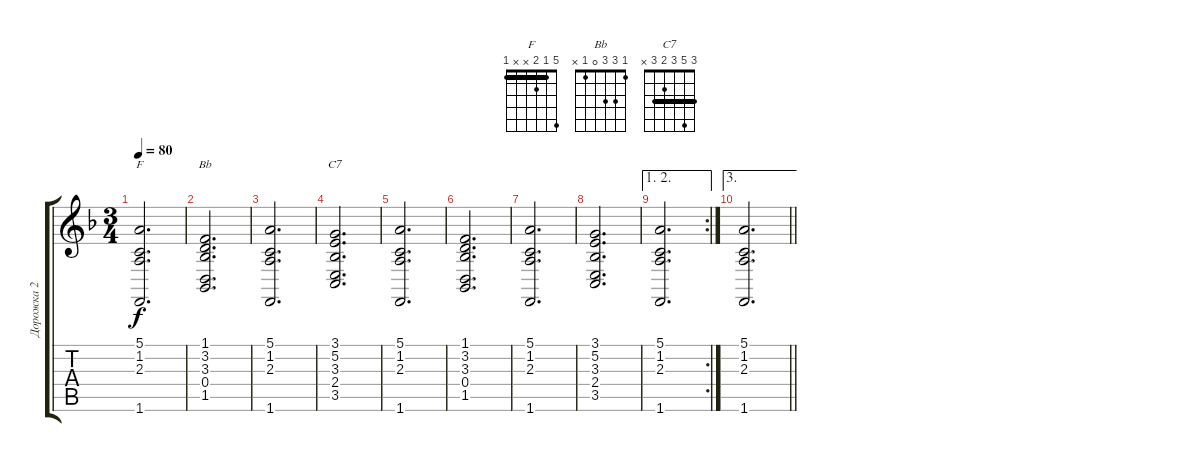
\track ("Дорожка 2" "Дорожка 2") {instrument stringensemble1}
\staff {score tabs}
\tuning (E4 B3 G3 D3 A2 E2) {hide}
\chord ("F" 5 1 2 x x 1) {barre 1}
\chord ("Bb" 1 3 3 0 1 x)
\chord ("C7" 3 5 3 2 3 x) {barre 3}
\ts (3 4)
\tempo 80
\clef g2
\ks f
(5.1 1.2 2.3 1.6).2{d ch "F" dy f} |
(1.1 3.2 3.3 0.4 1.5).2{d ch "Bb"} |
(5.1 1.2 2.3 1.6).2{d} |
(3.1 5.2 3.3 2.4 3.5).2{d ch "C7"} |
(5.1 1.2 2.3 1.6).2{d} |
(1.1 3.2 3.3 0.4 1.5).2{d} |
(5.1 1.2 2.3 1.6).2{d} |
(3.1 5.2 3.3 2.4 3.5).2{d} |
\ae (1 2)
\rc 2
(5.1 1.2 2.3 1.6).2{d} |
\ae 3
\barLineRight lightlight
(5.1 1.2 2.3 1.6).2{d}
